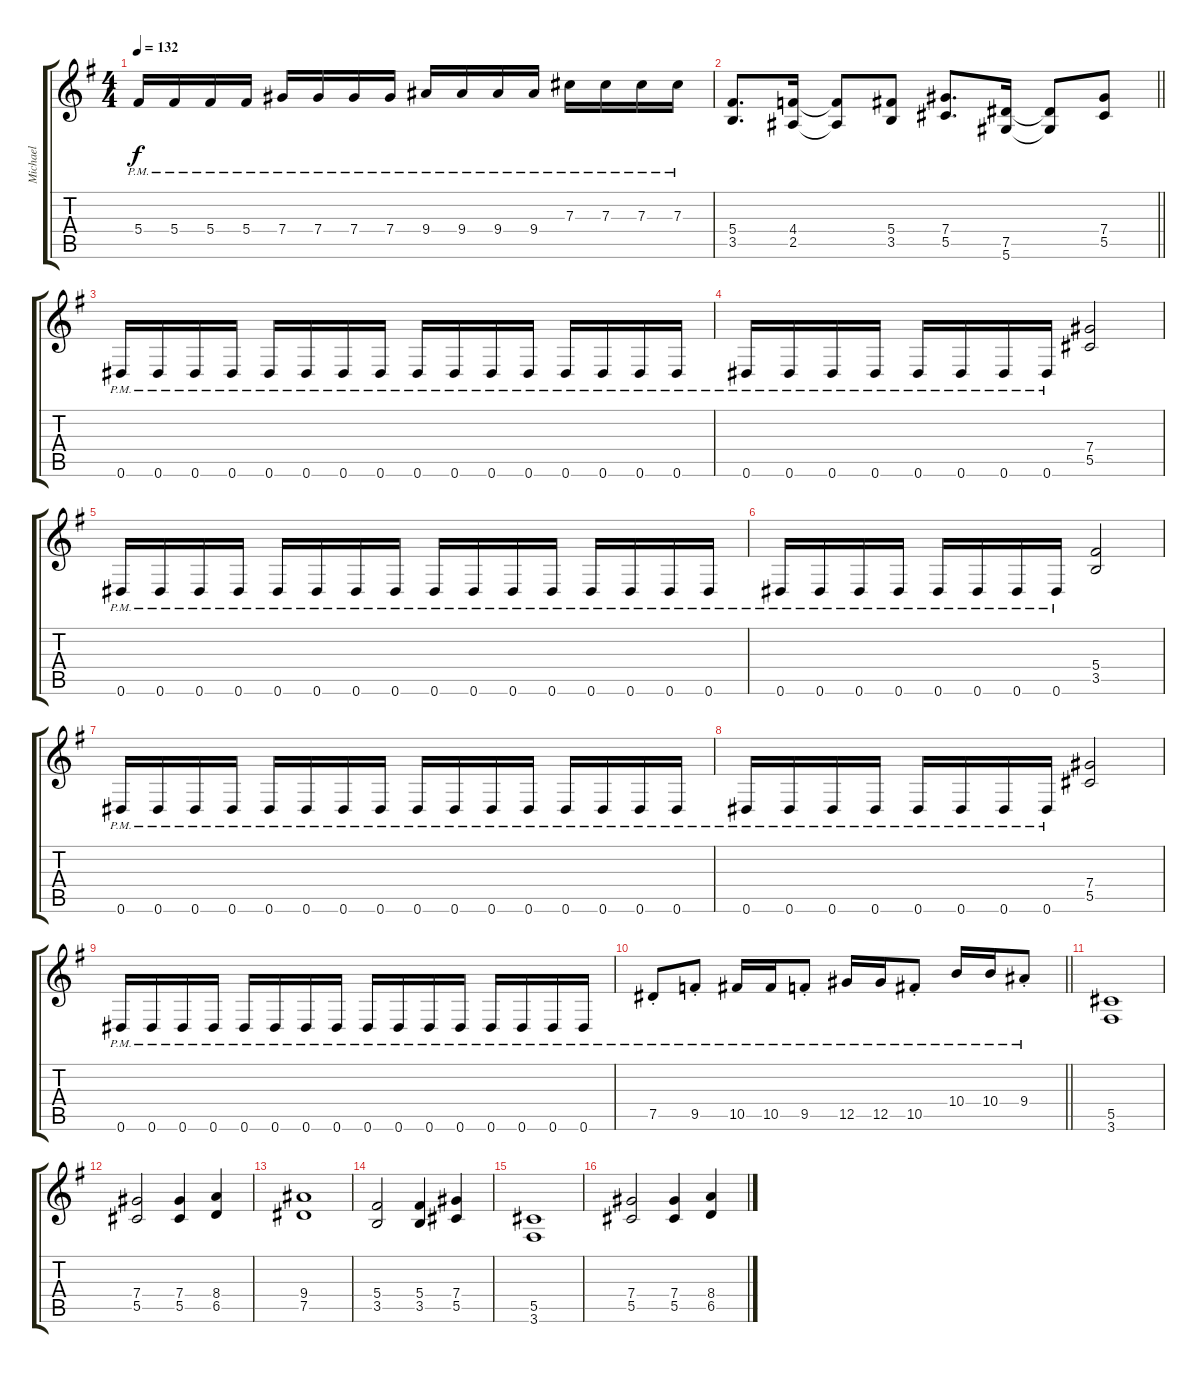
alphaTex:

\track ("Michael" "Michael") {instrument distortionguitar}
\staff {score tabs}
\tuning (Eb4 Bb3 Gb3 Db3 Ab2 Eb2) {hide}
\ts (4 4)
\tempo 132
\clef g2
\ks eminor
5.4{pm}.16{dy f} 5.4{pm}.16 5.4{pm}.16 5.4{pm}.16 7.4{pm}.16 7.4{pm}.16 7.4{pm}.16 7.4{pm}.16 9.4{pm}.16 9.4{pm}.16 9.4{pm}.16 9.4{pm}.16 7.3{pm}.16 7.3{pm}.16 7.3{pm}.16 7.3{pm}.16 |
\barLineRight lightlight
(5.4 3.5).8{d} (4.4 2.5).16 (4.4{t} 2.5{t}).8 (5.4 3.5).8 (7.4 5.5).8{d} (7.5 5.6).16 (7.5{t} 5.6{t}).8 (7.4 5.5).8 |
0.6{pm}.16 0.6{pm}.16 0.6{pm}.16 0.6{pm}.16 0.6{pm}.16 0.6{pm}.16 0.6{pm}.16 0.6{pm}.16 0.6{pm}.16 0.6{pm}.16 0.6{pm}.16 0.6{pm}.16 0.6{pm}.16 0.6{pm}.16 0.6{pm}.16 0.6{pm}.16 |
0.6{pm}.16 0.6{pm}.16 0.6{pm}.16 0.6{pm}.16 0.6{pm}.16 0.6{pm}.16 0.6{pm}.16 0.6{pm}.16 (7.4 5.5).2 |
0.6{pm}.16 0.6{pm}.16 0.6{pm}.16 0.6{pm}.16 0.6{pm}.16 0.6{pm}.16 0.6{pm}.16 0.6{pm}.16 0.6{pm}.16 0.6{pm}.16 0.6{pm}.16 0.6{pm}.16 0.6{pm}.16 0.6{pm}.16 0.6{pm}.16 0.6{pm}.16 |
0.6{pm}.16 0.6{pm}.16 0.6{pm}.16 0.6{pm}.16 0.6{pm}.16 0.6{pm}.16 0.6{pm}.16 0.6{pm}.16 (5.4 3.5).2 |
0.6{pm}.16 0.6{pm}.16 0.6{pm}.16 0.6{pm}.16 0.6{pm}.16 0.6{pm}.16 0.6{pm}.16 0.6{pm}.16 0.6{pm}.16 0.6{pm}.16 0.6{pm}.16 0.6{pm}.16 0.6{pm}.16 0.6{pm}.16 0.6{pm}.16 0.6{pm}.16 |
0.6{pm}.16 0.6{pm}.16 0.6{pm}.16 0.6{pm}.16 0.6{pm}.16 0.6{pm}.16 0.6{pm}.16 0.6{pm}.16 (7.4 5.5).2 |
0.6{pm}.16 0.6{pm}.16 0.6{pm}.16 0.6{pm}.16 0.6{pm}.16 0.6{pm}.16 0.6{pm}.16 0.6{pm}.16 0.6{pm}.16 0.6{pm}.16 0.6{pm}.16 0.6{pm}.16 0.6{pm}.16 0.6{pm}.16 0.6{pm}.16 0.6{pm}.16 |
\barLineRight lightlight
7.5{pm st}.8 9.5{pm st}.8 10.5{pm}.16 10.5{pm}.16 9.5{pm st}.8 12.5{pm}.16 12.5{pm}.16 10.5{pm st}.8 10.4{pm}.16 10.4{pm}.16 9.4{pm st}.8 |
(5.5 3.6).1 |
(7.4 5.5).2 (7.4 5.5).4 (8.4 6.5).4 |
(9.4 7.5).1 |
(5.4 3.5).2 (5.4 3.5).4 (7.4 5.5).4 |
(5.5 3.6).1 |
(7.4 5.5).2 (7.4 5.5).4 (8.4 6.5).4
